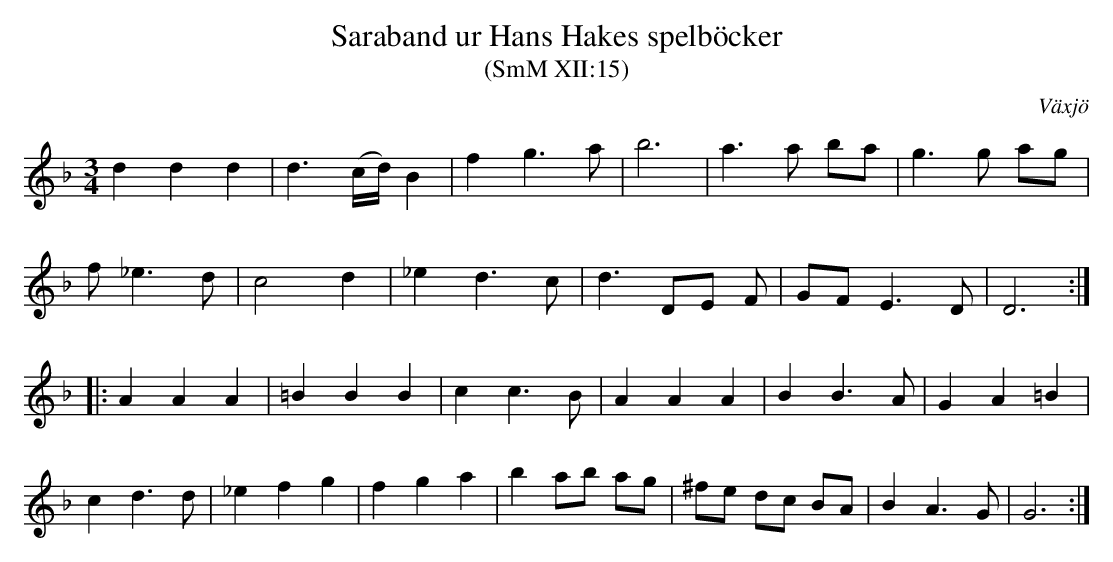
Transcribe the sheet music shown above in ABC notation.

X:1
T:Saraband ur Hans Hakes spelböcker
T:(SmM XII:15)
O:Växjö
M:3/4
L:1/8
K:Dm
d2 d2 d2|d3 (c/d/) B2|f2 g3 a|b6|a3 a ba|g3 g ag|
f _e3 d|c4 d2|_e2 d3 c|d3 DE F|GF E3 D|D6:|
|:A2 A2 A2|=B2 B2 B2| c2 c3 B|A2 A2 A2|B2 B3A|G2 A2 =B2|
c2 d3 d|_e2 f2 g2|f2 g2 a2|b2 ab ag|^fe dc BA|B2 A3 G|G6:|
